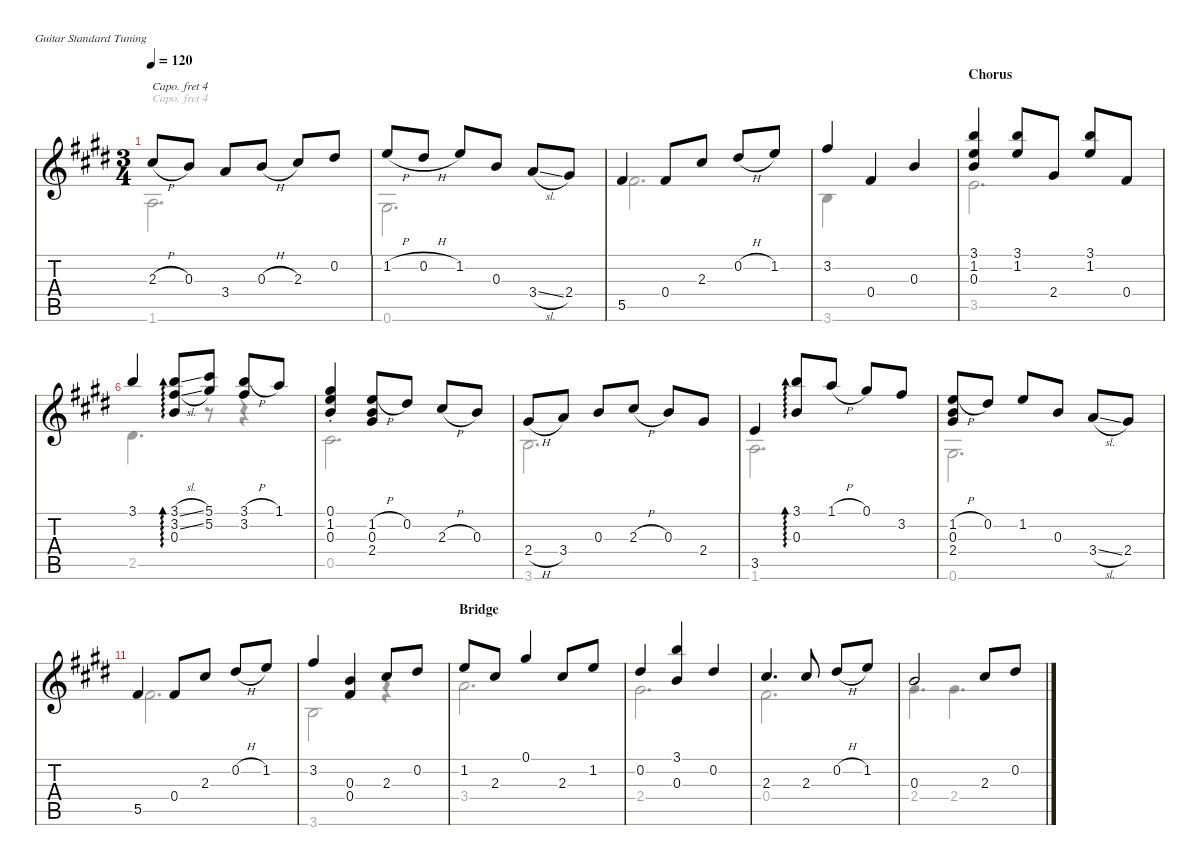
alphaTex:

\defaultSystemsLayout 4
\hideDynamics
\bracketExtendMode nobrackets
\singleTrackTrackNamePolicy hidden
\multiTrackTrackNamePolicy hidden
\otherSystemsTrackNameOrientation horizontal
\extendBarLines
\defaultBarNumberDisplay FirstOfSystem
\track ("Steel Guitar" "s.guit.") {instrument acousticguitarsteel}
\staff {score tabs}
\capo 4
\tuning (E4 B3 G3 D3 A2 E2)
\voice
\ts (3 4)
\tempo 120
\clef g2
\ks e
2.3{h acc #}.8{dy mf beam Up} 0.3{acc forcenatural}.8{beam Up} 3.4{acc forcenatural}.8{beam Up} 0.3{h acc forcenatural}.8{beam Up} 2.3{acc #}.8{beam Up} 0.2{acc #}.8{beam Up} |
1.2{h acc forcenatural}.8{beam Up} 0.2{h acc #}.8{beam Up} 1.2{acc forcenatural}.8{beam Up} 0.3{acc forcenatural}.8{beam Up} 3.4{sl acc forcenatural}.8{beam Up} 2.4{acc #}.8{beam Up} |
5.5{acc #}.4{beam Up} 0.4{acc #}.8{beam Up} 2.3{acc #}.8{beam Up} 0.2{h acc #}.8{beam Up} 1.2{acc forcenatural}.8{beam Up} |
3.2{acc #}.4{beam Up} 0.4{acc #}.4{beam Up} 0.3{acc forcenatural}.4{beam Up} |
\section ("" "Chorus")
(3.1{acc forcenatural} 1.2{acc forcenatural} 0.3{acc forcenatural}).4{beam Up} (3.1{acc forcenatural} 1.2{acc forcenatural}).8{beam Up} 2.4{acc #}.8{beam Up} (3.1{acc forcenatural} 1.2{acc forcenatural}).8{beam Up} 0.4{acc #}.8{beam Up} |
3.1{acc forcenatural}.4{beam Up} (3.1{sl acc forcenatural} 3.2{sl acc #} 0.3{acc forcenatural}).8{ad 0 beam Up} (5.1{acc #} 5.2{acc #}).8{beam Up} (3.1{h acc forcenatural} 3.2{acc #}).8{beam Up} 1.1{acc forcenatural}.8{beam Up} |
(0.1{st acc #} 1.2{st acc forcenatural} 0.3{st acc forcenatural}).4{beam Up} (1.2{h acc forcenatural} 0.3{acc forcenatural} 2.4{acc #}).8{beam Up} 0.2{acc #}.8{beam Up} 2.3{h acc #}.8{beam Up} 0.3{acc forcenatural}.8{beam Up} |
2.4{h acc #}.8{beam Up} 3.4{acc forcenatural}.8{beam Up} 0.3{acc forcenatural}.8{beam Up} 2.3{h acc #}.8{beam Up} 0.3{acc forcenatural}.8{beam Up} 2.4{acc #}.8{beam Up} |
3.5{acc forcenatural}.4{beam Up} (0.3{acc forcenatural} 3.1{acc forcenatural}).8{ad 0 beam Up} 1.1{h acc forcenatural}.8{beam Up} 0.1{acc #}.8{beam Up} 3.2{acc #}.8{beam Up} |
(1.2{h acc forcenatural} 2.4{acc #} 0.3{acc forcenatural}).8{beam Up} 0.2{acc #}.8{beam Up} 1.2{acc forcenatural}.8{beam Up} 0.3{acc forcenatural}.8{beam Up} 3.4{sl acc forcenatural}.8{beam Up} 2.4{acc #}.8{beam Up} |
5.5{acc #}.4{beam Up} 0.4{acc #}.8{beam Up} 2.3{acc #}.8{beam Up} 0.2{h acc #}.8{beam Up} 1.2{acc forcenatural}.8{beam Up} |
3.2{acc #}.4{beam Up} (0.3{acc forcenatural} 0.4{acc #}).4{beam Up} 2.3{acc #}.8{beam Up} 0.2{acc #}.8{beam Up} |
\section ("" "Bridge")
1.2{acc forcenatural}.8{beam Up} 2.3{acc #}.8{beam Up} 0.1{acc #}.4{beam Up} 2.3{acc #}.8{beam Up} 1.2{acc forcenatural}.8{beam Up} |
0.2{acc #}.4{beam Up} (0.3{acc forcenatural} 3.1{acc forcenatural}).4{beam Up} 0.2{acc #}.4{beam Up} |
2.3{acc #}.4{d beam Up} 2.3{acc #}.8{beam Up} 0.2{h acc #}.8{beam Up} 1.2{acc forcenatural}.8{beam Up} |
0.3{acc forcenatural}.2{beam Up} 2.3{acc #}.8{beam Up} 0.2{acc #}.8{beam Up}
\voice
\clef g2
\ottava regular
\simile none
\ks e
|
|
|
|
|
|
|
|
|
|
|
|
|
|
|
\voice
\clef g2
\ottava regular
\simile none
\ks e
1.6{acc forcenatural}.2{d dy mf beam Down} |
0.6{acc #}.2{d beam Down} |
5.5{acc #}.2{d beam Down} |
3.6{acc forcenatural}.4{beam Down} |
3.5{acc forcenatural}.2{d beam Down} |
2.5{acc #}.4{d beam Down} r.8{beam Down} r.4{beam Down} |
0.5{acc #}.2{d beam Down} |
3.6{acc forcenatural}.2{d beam Down} |
1.6{acc forcenatural}.2{d beam Down} |
0.6{acc #}.2{d beam Down} |
5.5{acc #}.2{d beam Down} |
3.6{acc forcenatural}.2{beam Down} r.4{beam Down} |
3.4{acc forcenatural}.2{d beam Down} |
2.4{acc #}.2{d beam Down} |
0.4{acc #}.2{d beam Down} |
2.4{acc #}.4{d beam Down} 2.4{acc #}.4{d beam Down}
